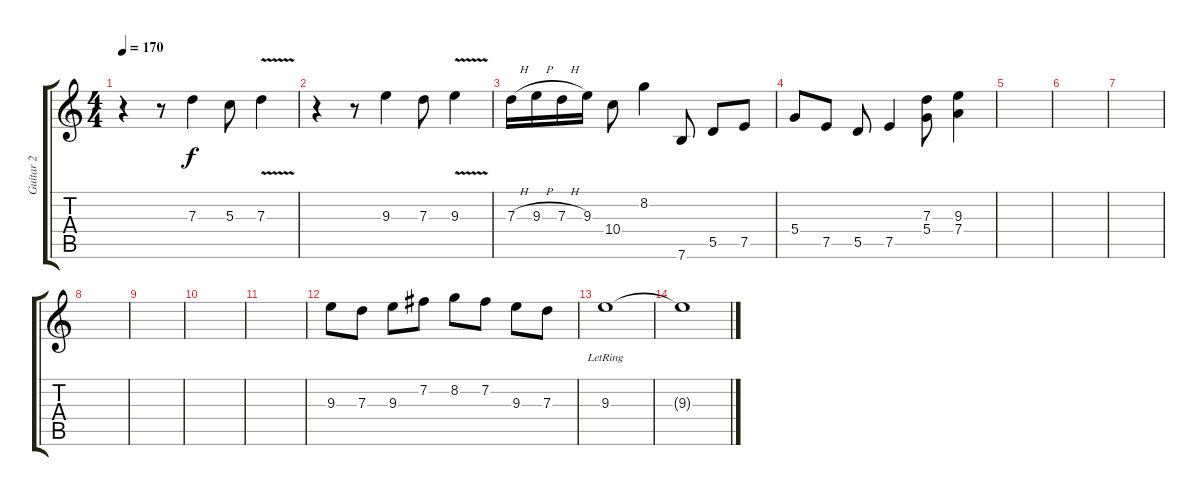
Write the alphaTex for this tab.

\track ("Guitar 2" "Guitar 2") {instrument distortionguitar}
\staff {score tabs}
\tuning (E4 B3 G3 D3 A2 E2) {hide}
\ts (4 4)
\tempo 170
\clef g2
\ks c
r.4{dy f} r.8 7.3.4 5.3.8 7.3{v}.4 |
r.4 r.8 9.3.4 7.3.8 9.3{v}.4 |
7.3{h}.16 9.3{h}.16 7.3{h}.16 9.3.16 10.4.8 8.2.4 7.6.8 5.5.8 7.5.8 |
5.4.8 7.5.8 5.5.8 7.5.4 (7.3 5.4).8 (9.3 7.4).4 |
|
|
|
|
|
|
|
9.3.8 7.3.8 9.3.8 7.2.8 8.2.8 7.2.8 9.3.8 7.3.8 |
9.3{lr}.1 |
9.3{t}.1
